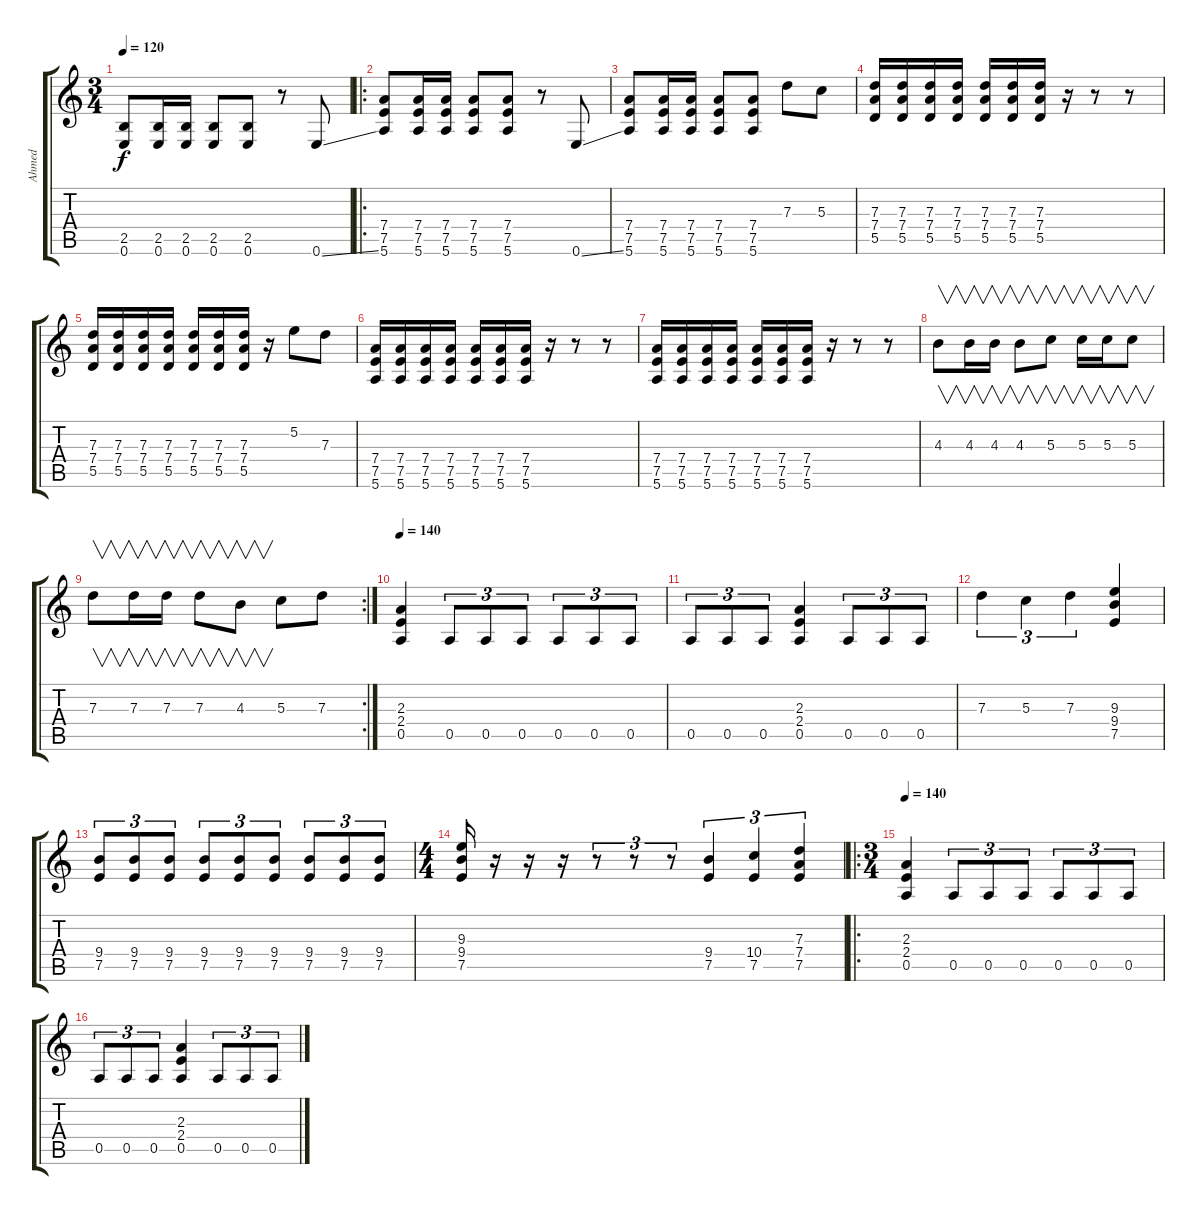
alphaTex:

\track ("Ahmed" "Ahmed") {instrument distortionguitar}
\staff {score tabs}
\tuning (E4 B3 G3 D3 A2 E2) {hide}
\ts (3 4)
\tempo 120
\clef g2
\ks c
(2.5 0.6).8{dy f} (2.5 0.6).16 (2.5 0.6).16 (2.5 0.6).8 (2.5 0.6).8 r.8 0.6{ss}.8 |
\ro
(7.4 7.5 5.6).8 (7.4 7.5 5.6).16 (7.4 7.5 5.6).16 (7.4 7.5 5.6).8 (7.4 7.5 5.6).8 r.8 0.6{ss}.8 |
(7.4 7.5 5.6).8 (7.4 7.5 5.6).16 (7.4 7.5 5.6).16 (7.4 7.5 5.6).8 (7.4 7.5 5.6).8 7.3.8 5.3.8 |
(7.3 7.4 5.5).16 (7.3 7.4 5.5).16 (7.3 7.4 5.5).16 (7.3 7.4 5.5).16 (7.3 7.4 5.5).16 (7.3 7.4 5.5).16 (7.3 7.4 5.5).16 r.16 r.8 r.8 |
(7.3 7.4 5.5).16 (7.3 7.4 5.5).16 (7.3 7.4 5.5).16 (7.3 7.4 5.5).16 (7.3 7.4 5.5).16 (7.3 7.4 5.5).16 (7.3 7.4 5.5).16 r.16 5.2.8 7.3.8 |
(7.4 7.5 5.6).16 (7.4 7.5 5.6).16 (7.4 7.5 5.6).16 (7.4 7.5 5.6).16 (7.4 7.5 5.6).16 (7.4 7.5 5.6).16 (7.4 7.5 5.6).16 r.16 r.8 r.8 |
(7.4 7.5 5.6).16 (7.4 7.5 5.6).16 (7.4 7.5 5.6).16 (7.4 7.5 5.6).16 (7.4 7.5 5.6).16 (7.4 7.5 5.6).16 (7.4 7.5 5.6).16 r.16 r.8 r.8 |
4.3.8{v} 4.3.16{v} 4.3.16{v} 4.3.8{v} 5.3.8{v} 5.3.16{v} 5.3.16{v} 5.3.8{v} |
\rc 2
7.3.8{v} 7.3.16{v} 7.3.16{v} 7.3.8{v} 4.3.8{v} 5.3.8 7.3.8 |
\tempo 140
(2.3 2.4 0.5).4 0.5.8{tu (3 2)} 0.5.8{tu (3 2)} 0.5.8{tu (3 2)} 0.5.8{tu (3 2)} 0.5.8{tu (3 2)} 0.5.8{tu (3 2)} |
0.5.8{tu (3 2)} 0.5.8{tu (3 2)} 0.5.8{tu (3 2)} (2.3 2.4 0.5).4 0.5.8{tu (3 2)} 0.5.8{tu (3 2)} 0.5.8{tu (3 2)} |
7.3.4{tu (3 2)} 5.3.4{tu (3 2)} 7.3.4{tu (3 2)} (9.3 9.4 7.5).4 |
(9.4 7.5).8{tu (3 2)} (9.4 7.5).8{tu (3 2)} (9.4 7.5).8{tu (3 2)} (9.4 7.5).8{tu (3 2)} (9.4 7.5).8{tu (3 2)} (9.4 7.5).8{tu (3 2)} (9.4 7.5).8{tu (3 2)} (9.4 7.5).8{tu (3 2)} (9.4 7.5).8{tu (3 2)} |
\ts (4 4)
(9.3 9.4 7.5).16 r.16 r.16 r.16 r.8{tu (3 2)} r.8{tu (3 2)} r.8{tu (3 2)} (9.4 7.5).4{tu (3 2)} (10.4 7.5).4{tu (3 2)} (7.3 7.4 7.5).4{tu (3 2)} |
\ro
\ts (3 4)
\tempo 140
(2.3 2.4 0.5).4 0.5.8{tu (3 2)} 0.5.8{tu (3 2)} 0.5.8{tu (3 2)} 0.5.8{tu (3 2)} 0.5.8{tu (3 2)} 0.5.8{tu (3 2)} |
0.5.8{tu (3 2)} 0.5.8{tu (3 2)} 0.5.8{tu (3 2)} (2.3 2.4 0.5).4 0.5.8{tu (3 2)} 0.5.8{tu (3 2)} 0.5.8{tu (3 2)}
